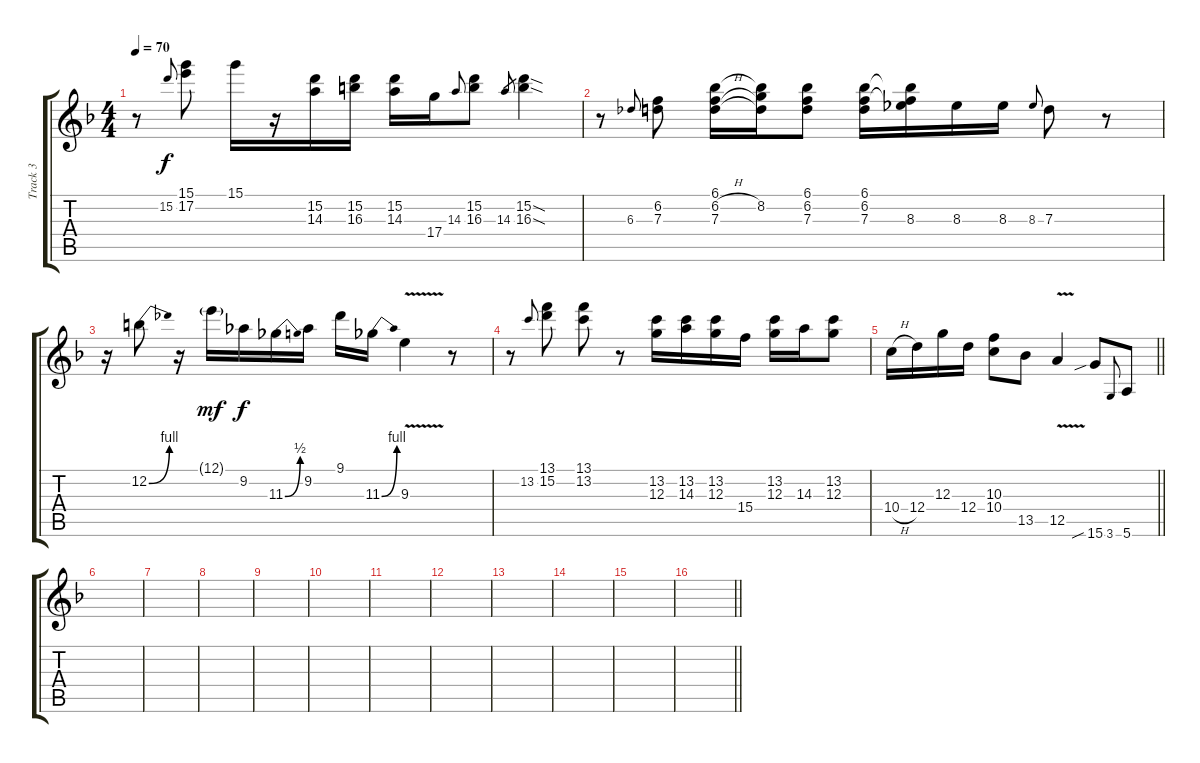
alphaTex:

\track ("Track 3" "Track 3") {instrument electricguitarclean}
\staff {score tabs}
\tuning (E4 B3 G3 D3 A2 E2) {hide}
\ts (4 4)
\tempo 70
\clef g2
\ks f
r.8{dy f} 15.2.8{gr onbeat} (15.1 17.2).8 15.1.16 r.16 (15.2 14.3).16 (15.2 16.3).16 (15.2 14.3).16 17.4.16 14.3.8{gr onbeat} (15.2 16.3).8 14.3.8{gr} (15.2{sod} 16.3{sod}).4 |
r.8 6.3.8{gr onbeat} (6.2 7.3).8 (6.1 6.2{h} 7.3).16 (6.1{t} 8.2 7.3{t}).16 (6.1 6.2 7.3).8 (6.1 6.2 7.3).16 (6.1{t} 6.2{t} 8.3).16 8.3.16 8.3.16 8.3.8{gr onbeat} 7.3.8 r.8 |
r.16 12.2{be (bend 0 0 60 4)}.8 r.16 12.1{g}.16{dy mf} 9.2.16{dy f} 11.3{be (bend 0 0 60 2)}.16 9.2.16 9.1.16 11.3{be (bend 0 0 60 4)}.16 9.3{v}.4 r.8 |
r.8 13.2.8{gr onbeat} (13.1 15.2).8 (13.1 13.2).8 r.8 (13.2 12.3).16 (13.2 14.3).16 (13.2 12.3).16 15.4.16 (13.2 12.3).16 14.3.16 (13.2 12.3).8 |
\barLineRight lightlight
10.4{h}.16 12.4.16 12.3.16 12.4.16 (10.3 10.4).8 13.5.8 12.5{v}.4 15.6{sib}.8 3.6.8{gr onbeat} 5.6.8 |
|
|
|
|
|
|
|
|
|
|
\barLineRight lightlight
